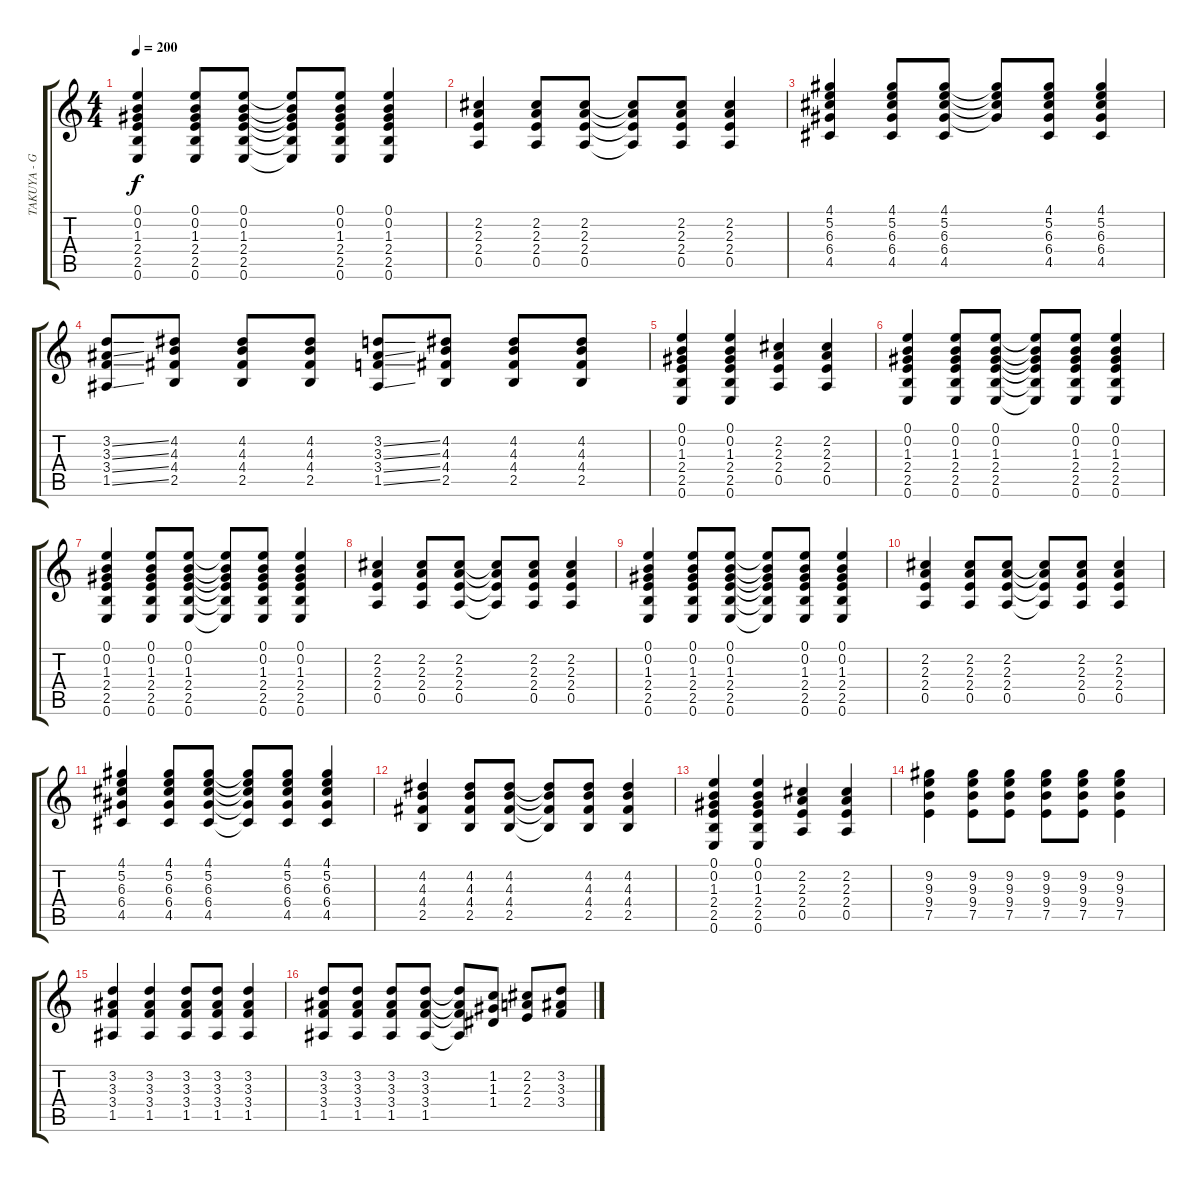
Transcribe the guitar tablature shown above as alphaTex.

\track ("TAKUYA - Guitar 1" "TAKUYA - G") {instrument overdrivenguitar}
\staff {score tabs}
\tuning (E4 B3 G3 D3 A2 E2) {hide}
\ts (4 4)
\tempo 200
\clef g2
\ks c
(0.1 0.2 1.3 2.4 2.5 0.6).4{dy f} (0.1 0.2 1.3 2.4 2.5 0.6).8 (0.1 0.2 1.3 2.4 2.5 0.6).8 (0.1{t} 0.2{t} 1.3{t} 2.4{t} 2.5{t} 0.6{t}).8 (0.1 0.2 1.3 2.4 2.5 0.6).8 (0.1 0.2 1.3 2.4 2.5 0.6).4 |
(2.2 2.3 2.4 0.5).4 (2.2 2.3 2.4 0.5).8 (2.2 2.3 2.4 0.5).8 (2.2{t} 2.3{t} 2.4{t} 0.5{t}).8 (2.2 2.3 2.4 0.5).8 (2.2 2.3 2.4 0.5).4 |
(4.1 5.2 6.3 6.4 4.5).4 (4.1 5.2 6.3 6.4 4.5).8 (4.1 5.2 6.3 6.4 4.5).8 (4.1{t} 5.2{t} 6.3{t} 6.4{t}).8 (4.1 5.2 6.3 6.4 4.5).8 (4.1 5.2 6.3 6.4 4.5).4 |
(3.2{ss} 3.3{ss} 3.4{ss} 1.5{ss}).8 (4.2 4.3 4.4 2.5).8 (4.2 4.3 4.4 2.5).8 (4.2 4.3 4.4 2.5).8 (3.2{ss} 3.3{ss} 3.4{ss} 1.5{ss}).8 (4.2 4.3 4.4 2.5).8 (4.2 4.3 4.4 2.5).8 (4.2 4.3 4.4 2.5).8 |
(0.1 0.2 1.3 2.4 2.5 0.6).4 (0.1 0.2 1.3 2.4 2.5 0.6).4 (2.2 2.3 2.4 0.5).4 (2.2 2.3 2.4 0.5).4 |
(0.1 0.2 1.3 2.4 2.5 0.6).4 (0.1 0.2 1.3 2.4 2.5 0.6).8 (0.1 0.2 1.3 2.4 2.5 0.6).8 (0.1{t} 0.2{t} 1.3{t} 2.4{t} 2.5{t} 0.6{t}).8 (0.1 0.2 1.3 2.4 2.5 0.6).8 (0.1 0.2 1.3 2.4 2.5 0.6).4 |
(0.1 0.2 1.3 2.4 2.5 0.6).4 (0.1 0.2 1.3 2.4 2.5 0.6).8 (0.1 0.2 1.3 2.4 2.5 0.6).8 (0.1{t} 0.2{t} 1.3{t} 2.4{t} 2.5{t} 0.6{t}).8 (0.1 0.2 1.3 2.4 2.5 0.6).8 (0.1 0.2 1.3 2.4 2.5 0.6).4 |
(2.2 2.3 2.4 0.5).4 (2.2 2.3 2.4 0.5).8 (2.2 2.3 2.4 0.5).8 (2.2{t} 2.3{t} 2.4{t} 0.5{t}).8 (2.2 2.3 2.4 0.5).8 (2.2 2.3 2.4 0.5).4 |
(0.1 0.2 1.3 2.4 2.5 0.6).4 (0.1 0.2 1.3 2.4 2.5 0.6).8 (0.1 0.2 1.3 2.4 2.5 0.6).8 (0.1{t} 0.2{t} 1.3{t} 2.4{t} 2.5{t} 0.6{t}).8 (0.1 0.2 1.3 2.4 2.5 0.6).8 (0.1 0.2 1.3 2.4 2.5 0.6).4 |
(2.2 2.3 2.4 0.5).4 (2.2 2.3 2.4 0.5).8 (2.2 2.3 2.4 0.5).8 (2.2{t} 2.3{t} 2.4{t} 0.5{t}).8 (2.2 2.3 2.4 0.5).8 (2.2 2.3 2.4 0.5).4 |
(4.1 5.2 6.3 6.4 4.5).4 (4.1 5.2 6.3 6.4 4.5).8 (4.1 5.2 6.3 6.4 4.5).8 (4.1{t} 5.2{t} 6.3{t} 6.4{t} 4.5{t}).8 (4.1 5.2 6.3 6.4 4.5).8 (4.1 5.2 6.3 6.4 4.5).4 |
(4.2 4.3 4.4 2.5).4 (4.2 4.3 4.4 2.5).8 (4.2 4.3 4.4 2.5).8 (4.2{t} 4.3{t} 4.4{t} 2.5{t}).8 (4.2 4.3 4.4 2.5).8 (4.2 4.3 4.4 2.5).4 |
(0.1 0.2 1.3 2.4 2.5 0.6).4 (0.1 0.2 1.3 2.4 2.5 0.6).4 (2.2 2.3 2.4 0.5).4 (2.2 2.3 2.4 0.5).4 |
(9.2 9.3 9.4 7.5).4 (9.2 9.3 9.4 7.5).8 (9.2 9.3 9.4 7.5).8 (9.2 9.3 9.4 7.5).8 (9.2 9.3 9.4 7.5).8 (9.2 9.3 9.4 7.5).4 |
(3.2 3.3 3.4 1.5).4 (3.2 3.3 3.4 1.5).4 (3.2 3.3 3.4 1.5).8 (3.2 3.3 3.4 1.5).8 (3.2 3.3 3.4 1.5).4 |
(3.2 3.3 3.4 1.5).8 (3.2 3.3 3.4 1.5).8 (3.2 3.3 3.4 1.5).8 (3.2 3.3 3.4 1.5).8 (3.2{t} 3.3{t} 3.4{t} 1.5{t}).8 (1.2 1.3 1.4).8 (2.2 2.3 2.4).8 (3.2 3.3 3.4).8
